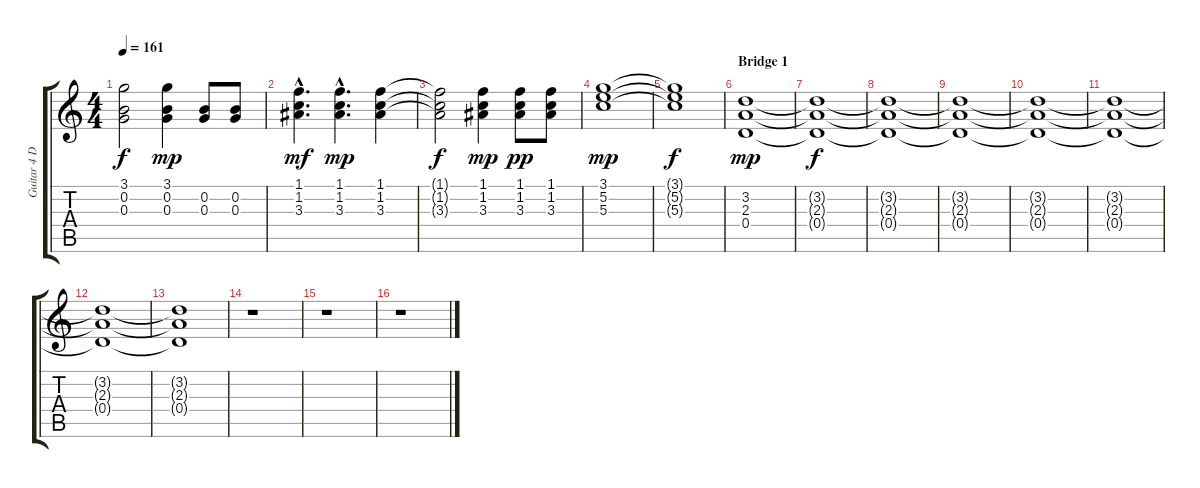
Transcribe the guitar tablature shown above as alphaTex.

\track ("Guitar 4 Drop D" "Guitar 4 D") {instrument acousticguitarsteel}
\staff {score tabs}
\tuning (E4 B3 G3 D3 A2 D2) {hide}
\ts (4 4)
\tempo 161
\clef g2
\ks c
(3.1{t} 0.2{t} 0.3{t}).2{dy f} (3.1 0.2 0.3).4{dy mp} (0.2 0.3).8 (0.2 0.3).8 |
(1.1{hac} 1.2{hac} 3.3{hac}).4{d dy mf} (1.1{hac} 1.2{hac} 3.3{hac}).4{d dy mp} (1.1 1.2 3.3).4 |
(1.1{t} 1.2{t} 3.3{t}).2{dy f} (1.1 1.2 3.3).4{dy mp} (1.1 1.2 3.3).8{dy pp} (1.1 1.2 3.3).8 |
(3.1 5.2 5.3).1{dy mp} |
(3.1{t} 5.2{t} 5.3{t}).1{dy f} |
\section ("" "Bridge 1")
(3.2 2.3 0.4).1{dy mp} |
(3.2{t} 2.3{t} 0.4{t}).1{dy f} |
(3.2{t} 2.3{t} 0.4{t}).1 |
(3.2{t} 2.3{t} 0.4{t}).1 |
(3.2{t} 2.3{t} 0.4{t}).1 |
(3.2{t} 2.3{t} 0.4{t}).1 |
(3.2{t} 2.3{t} 0.4{t}).1 |
(3.2{t} 2.3{t} 0.4{t}).1 |
r.1 |
r.1 |
r.1
